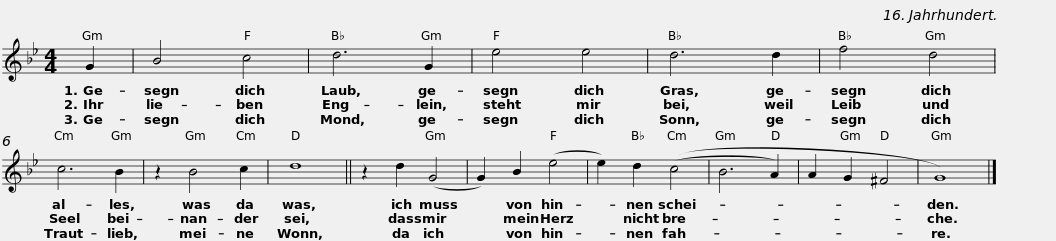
X:1
L:1/8
M:4/4
I:linebreak $
K:Gmin
V:1 treble
V:1
 G2 | B4 c4 | d6 G2 | e4 e4 | d6 d2 | %5
 f4 d4 | c6 B2 | z2 B4 c2 |$ d8 || z2 d2 (G4 | %10
 G2) B2 (e4 | e2) d2 ((c4 | B6 A2) | A2 G2 ^F4 | G8) |] %15
